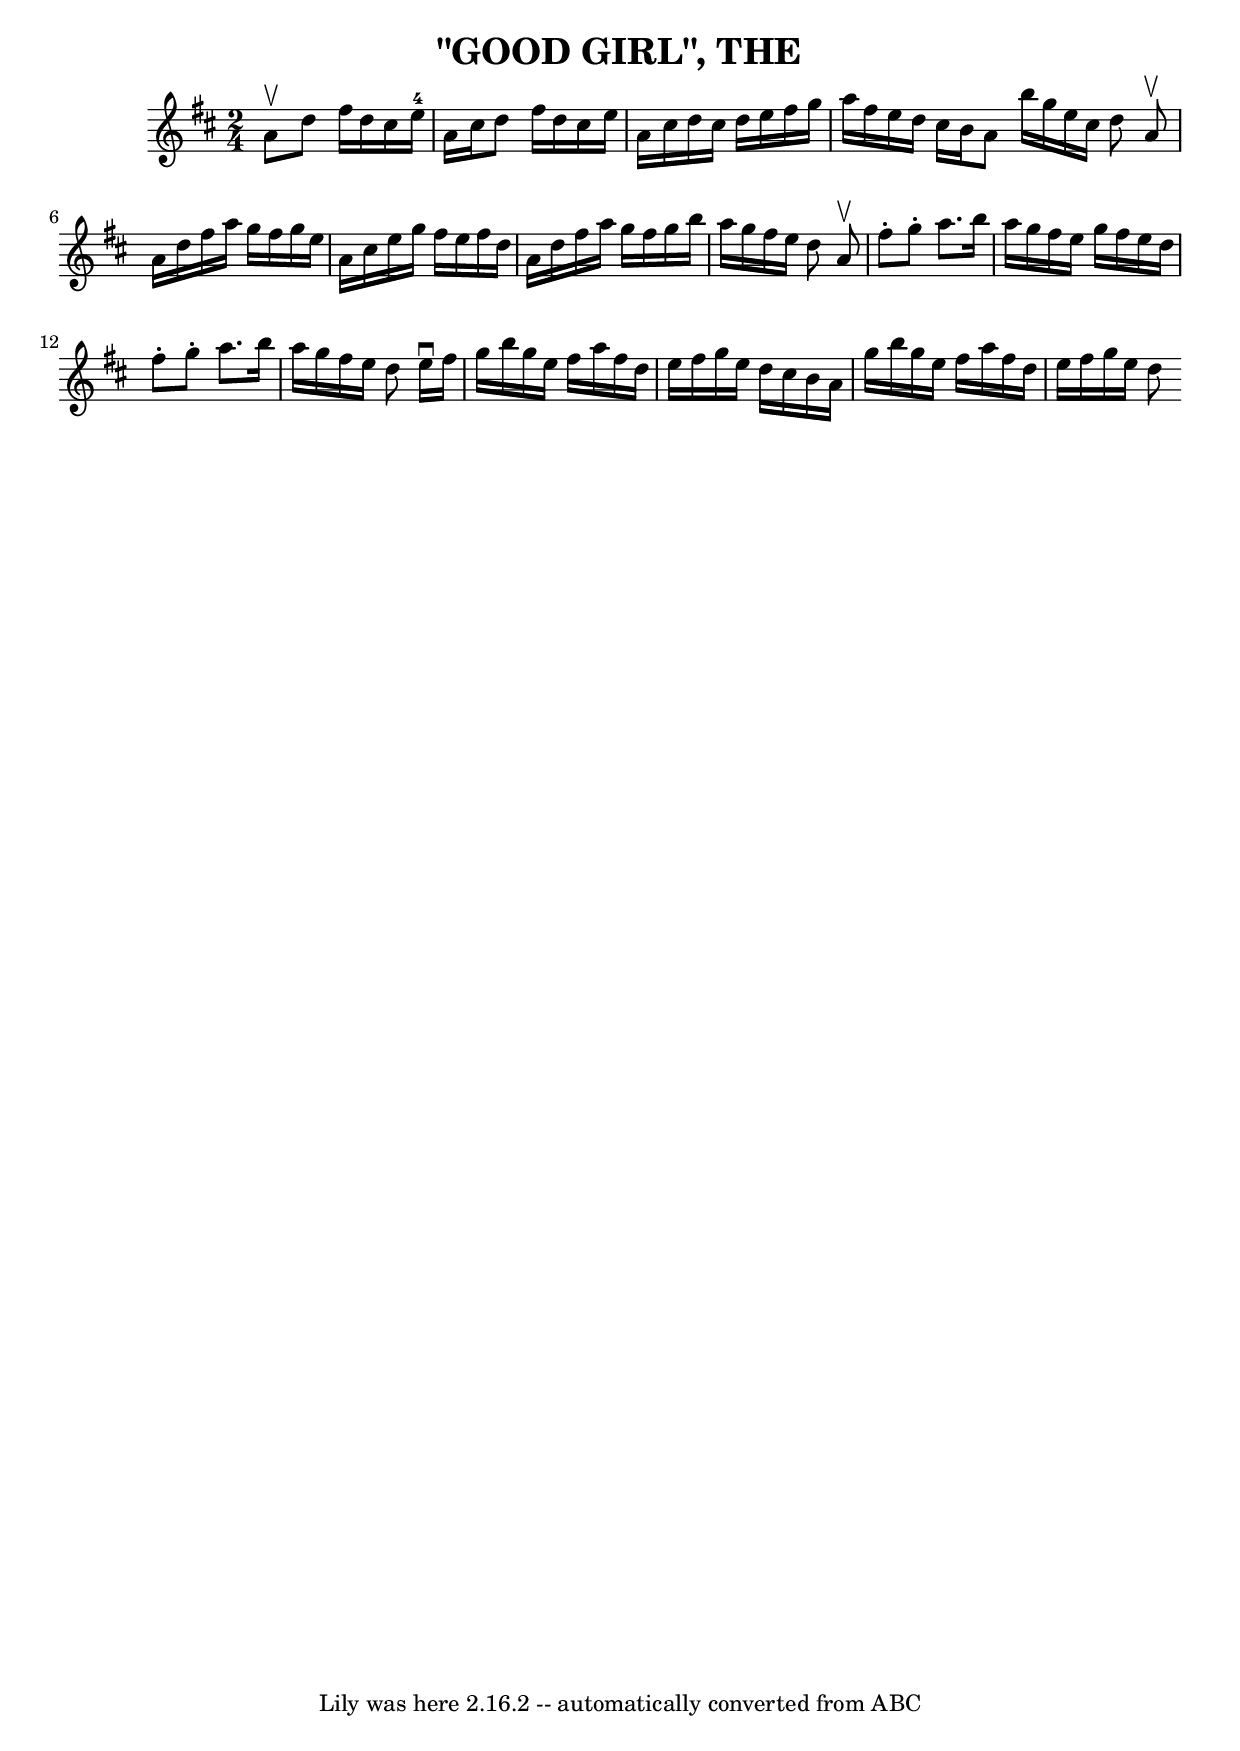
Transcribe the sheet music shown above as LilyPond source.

\version "2.16.2"
\include "Mammoth.ily"
\header {
  %% book = "Coles pg 26.8"
 crossRefNumber = "8"
 footnotes = "\\\\GOOD GIRL -- First lady turn second gent, first gent turn second lady.\\\\Four hands half round, and back to places.  Two couples down centre,\\\\back, first couple cast off.  Right and left 4."
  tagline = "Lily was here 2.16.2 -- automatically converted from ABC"
  title = "\"GOOD GIRL\", THE"

}
voicedefault =  {


  \time 2/4 
  \key d \major a'8^\upbow    |
 d''8 fis''16 d''16 cis''16 e''16-4 a'16 cis''16     |
 d''8 fis''16 d''16 cis''16 e''16 a'16 cis''16     |
 d''16 cis''16 d''16 e''16 fis''16 g''16 a''16 fis''16     |
 e''16 d''16 cis''16 b'16 a'8    \bar ": |" b''16 g''16 e''16 cis''16 d''8    \bar "||"     \bar "|:" a'8^\upbow    |
 a'16 d''16 fis''16 a''16 g''16 fis''16 g''16 e''16     |
 a'16 cis''16 e''16 g''16 fis''16 e''16 fis''16 d''16     |
 a'16 d''16 fis''16 a''16 g''16 fis''16 g''16 b''16      |
 a''16 g''16 fis''16 e''16 d''8    \bar ":|"        \bar "|:" a'8^\upbow    |
 fis''8-. g''8-. a''8. b''16     |
 a''16 g''16 fis''16 e''16 g''16 fis''16 e''16 d''16     |
 fis''8-. g''8-. a''8. b''16    |
 a''16 g''16 fis''16 e''16 d''8    \bar ":|"     \bar " |:" e''16^\downbow fis''16     |
 g''16 b''16 g''16 e''16 fis''16 a''16 fis''16 d''16     |
 e''16 fis''16 g''16 e''16 d''16 cis''16 b'16 a'16     |
 g''16 b''16 g''16 e''16 fis''16 a''16 fis''16 d''16     |
 e''16 fis''16 g''16 e''16 d''8    \bar ": |"   

}

\score{
  <<

    \context Staff="default"
    {
      \voicedefault 
      
    }

  >>
  \layout {
    
  }
  \midi {
  }

}
